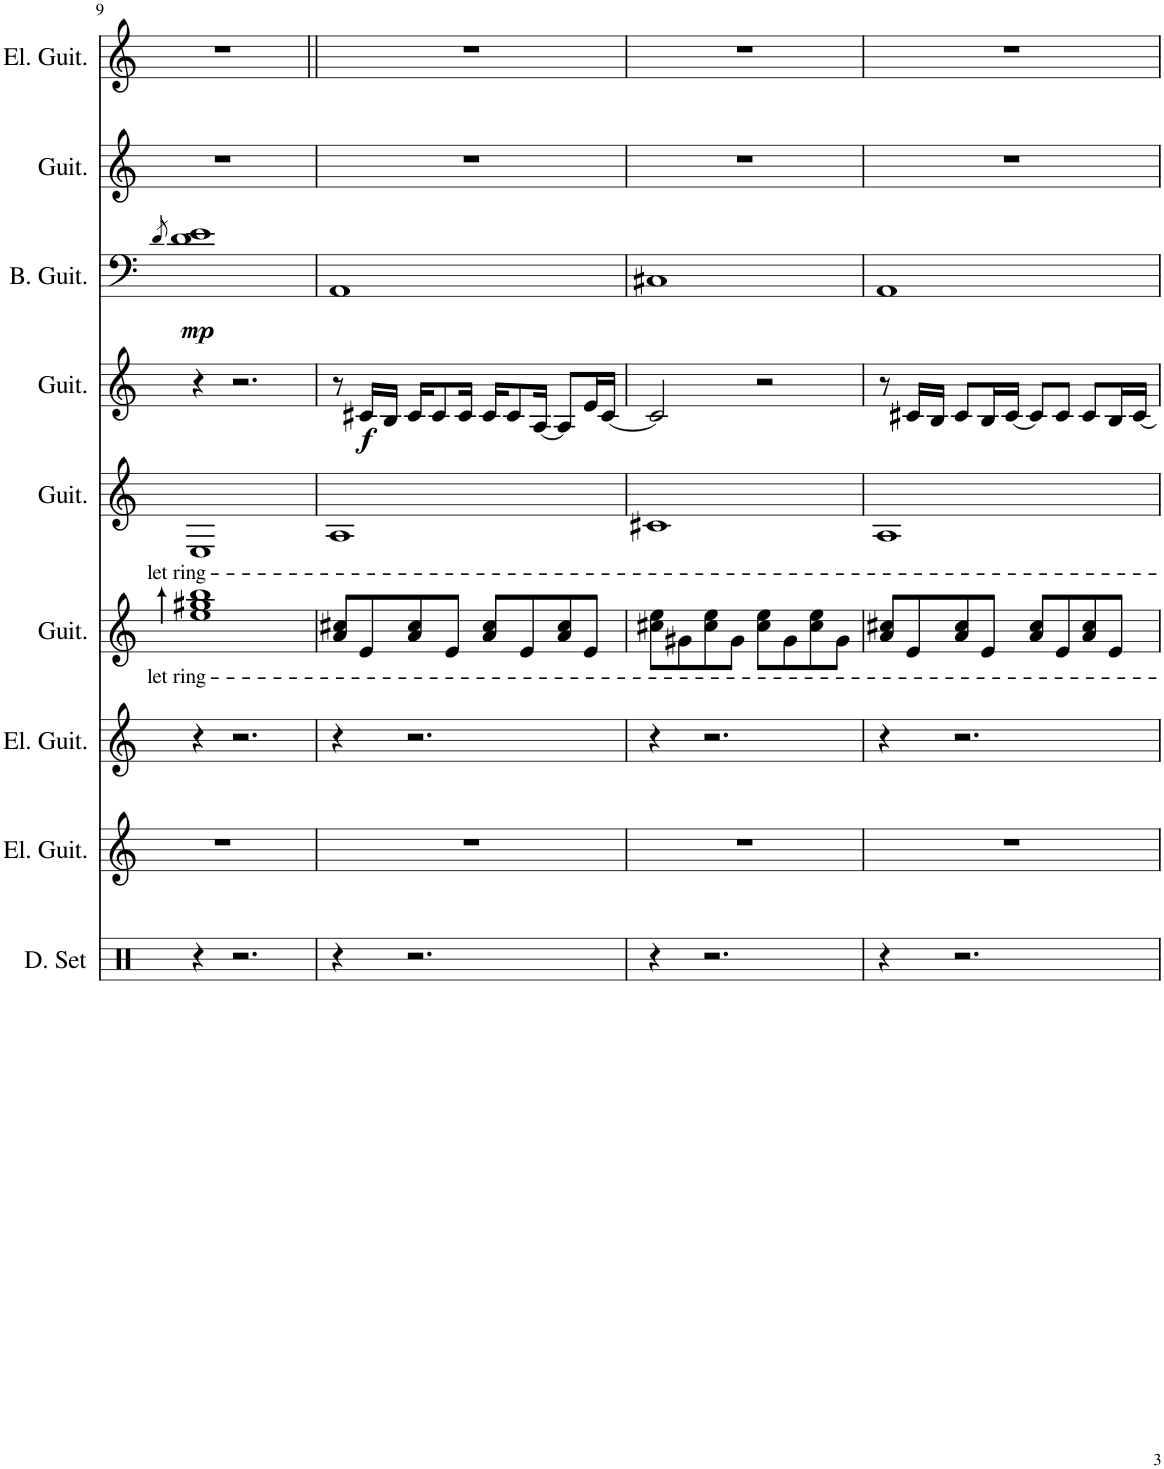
**kern	**kern	**kern	**kern	**kern	**kern	**dynam	**kern	**dynam	**kern	**kern
*part9	*part8	*part7	*part6	*part5	*part4	*part4	*part3	*part3	*part2	*part1
*staff9	*staff8	*staff7	*staff6	*staff5	*staff4	*staff4	*staff3	*staff3	*staff2	*staff1
*I"鼓组	*I"电子吉他	*I"电子吉他	*I"吉他	*I"吉他	*I"吉他	*	*I"低音吉他	*	*I"吉他	*I"电子吉他
!!LO:PB:g=z
*clefX	*clefG2	*clefG2	*clefG2	*clefG2	*clefG2	*	*clefF4	*	*clefG2	*clefG2
*	*Trd7c12	*Trd7c12	*Trd7c12	*Trd7c12	*Trd7c12	*	*Trd7c12	*	*Trd7c12	*Trd7c12
*k[]	*k[]	*k[]	*k[]	*k[]	*k[]	*	*k[]	*	*k[]	*k[]
*M4/4	*M4/4	*M4/4	*M4/4	*M4/4	*M4/4	*	*M4/4	*	*M4/4	*M4/4
=9	=9	=9	=9	=9	=9	=9	=9	=9	=9	=9
.	.	.	.	.	.	.	8qd/	.	.	.
!	!	!	!	!	!	!	!	!LO:DY:b	!	!
4r	1r	4r	1ee 1gg#X 1bb	1E	4r	.	1d 1e	mp	1r	1r
2.r	.	2.r	.	.	2.r	.	.	.	.	.
=10||	=10||	=10||	=10||	=10||	=10||	=10||	=10||	=10||	=10||	=10||
4r	1r	4r	8a/ 8cc#X/L	1A	8r	.	1AA	.	1r	1r
!	!	!	!	!	!	!LO:DY:b	!	!	!	!
.	.	.	8e/	.	16c#X/LL	f	.	.	.	.
.	.	.	.	.	16B/JJ	.	.	.	.	.
2.r	.	2.r	8a/ 8cc#/	.	16c#/KL	.	.	.	.	.
.	.	.	.	.	8c#/	.	.	.	.	.
.	.	.	8e/J	.	.	.	.	.	.	.
.	.	.	.	.	16c#/Jk	.	.	.	.	.
.	.	.	8a/ 8cc#/L	.	16c#/KL	.	.	.	.	.
.	.	.	.	.	8c#/	.	.	.	.	.
.	.	.	8e/	.	.	.	.	.	.	.
.	.	.	.	.	[16A/Jk	.	.	.	.	.
.	.	.	8a/ 8cc#/	.	8A/L]	.	.	.	.	.
.	.	.	8e/J	.	16e/L	.	.	.	.	.
.	.	.	.	.	[16c#/JJ	.	.	.	.	.
=11	=11	=11	=11	=11	=11	=11	=11	=11	=11	=11
4r	1r	4r	8cc#X\ 8ee\L	1c#X	2c#/]	.	1C#X	.	1r	1r
.	.	.	8g#X\	.	.	.	.	.	.	.
2.r	.	2.r	8cc#\ 8ee\	.	.	.	.	.	.	.
.	.	.	8g#\J	.	.	.	.	.	.	.
.	.	.	8cc#\ 8ee\L	.	2r	.	.	.	.	.
.	.	.	8g#\	.	.	.	.	.	.	.
.	.	.	8cc#\ 8ee\	.	.	.	.	.	.	.
.	.	.	8g#\J	.	.	.	.	.	.	.
=12	=12	=12	=12	=12	=12	=12	=12	=12	=12	=12
4r	1r	4r	8a/ 8cc#X/L	1A	8r	.	1AA	.	1r	1r
.	.	.	8e/	.	16c#X/LL	.	.	.	.	.
.	.	.	.	.	16B/JJ	.	.	.	.	.
2.r	.	2.r	8a/ 8cc#/	.	8c#/L	.	.	.	.	.
.	.	.	8e/J	.	16B/L	.	.	.	.	.
.	.	.	.	.	[16c#/JJ	.	.	.	.	.
.	.	.	8a/ 8cc#/L	.	8c#/L]	.	.	.	.	.
.	.	.	8e/	.	8c#/J	.	.	.	.	.
.	.	.	8a/ 8cc#/	.	8c#/L	.	.	.	.	.
.	.	.	8e/J	.	16B/L	.	.	.	.	.
.	.	.	.	.	[16c#/JJ	.	.	.	.	.
=	=	=	=	=	=	=	=	=	=	=
*-	*-	*-	*-	*-	*-	*-	*-	*-	*-	*-
